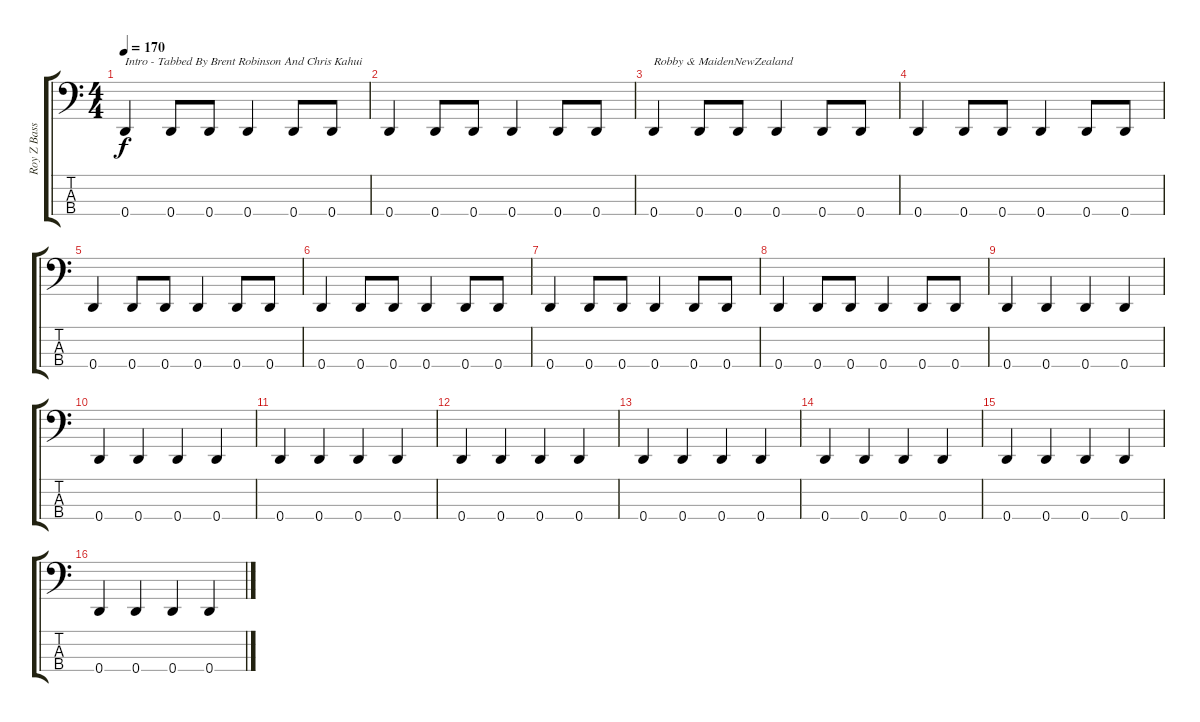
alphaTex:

\track ("Roy Z Bass" "Roy Z Bass") {instrument electricbassfinger}
\staff {score tabs}
\tuning (G2 D2 A1 D1) {hide}
\ts (4 4)
\tempo 170
\clef f4
\ks c
0.4.4{txt "Intro - Tabbed By Brent Robinson And Chris Kahui" dy f instrument electricbassfinger} 0.4.8 0.4.8 0.4.4 0.4.8 0.4.8 |
0.4.4 0.4.8 0.4.8 0.4.4 0.4.8 0.4.8 |
0.4.4{txt "Robby & MaidenNewZealand"} 0.4.8 0.4.8 0.4.4 0.4.8 0.4.8 |
0.4.4 0.4.8 0.4.8 0.4.4 0.4.8 0.4.8 |
0.4.4 0.4.8 0.4.8 0.4.4 0.4.8 0.4.8 |
0.4.4 0.4.8 0.4.8 0.4.4 0.4.8 0.4.8 |
0.4.4 0.4.8 0.4.8 0.4.4 0.4.8 0.4.8 |
0.4.4 0.4.8 0.4.8 0.4.4 0.4.8 0.4.8 |
0.4.4 0.4.4 0.4.4 0.4.4 |
0.4.4 0.4.4 0.4.4 0.4.4 |
0.4.4 0.4.4 0.4.4 0.4.4 |
0.4.4 0.4.4 0.4.4 0.4.4 |
0.4.4 0.4.4 0.4.4 0.4.4 |
0.4.4 0.4.4 0.4.4 0.4.4 |
0.4.4 0.4.4 0.4.4 0.4.4 |
0.4.4 0.4.4 0.4.4 0.4.4
